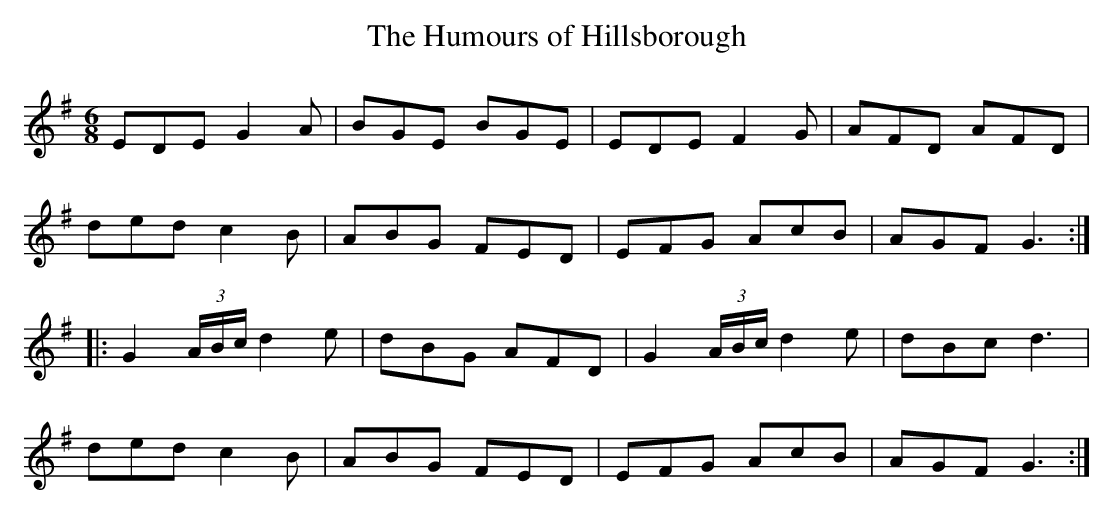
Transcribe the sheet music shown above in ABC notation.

X:1
T:The Humours of Hillsborough
M:6/8
L:1/8
K:G
EDE G2A | BGE BGE | EDE F2G | AFD AFD |
ded c2B | ABG FED | EFG AcB | AGF G3 ::
G2 (3A/B/c/ d2 e | dBG AFD | G2 (3A/B/c/ d2e | dBc d3 |
ded c2B | ABG FED | EFG AcB | AGF G3 :|
